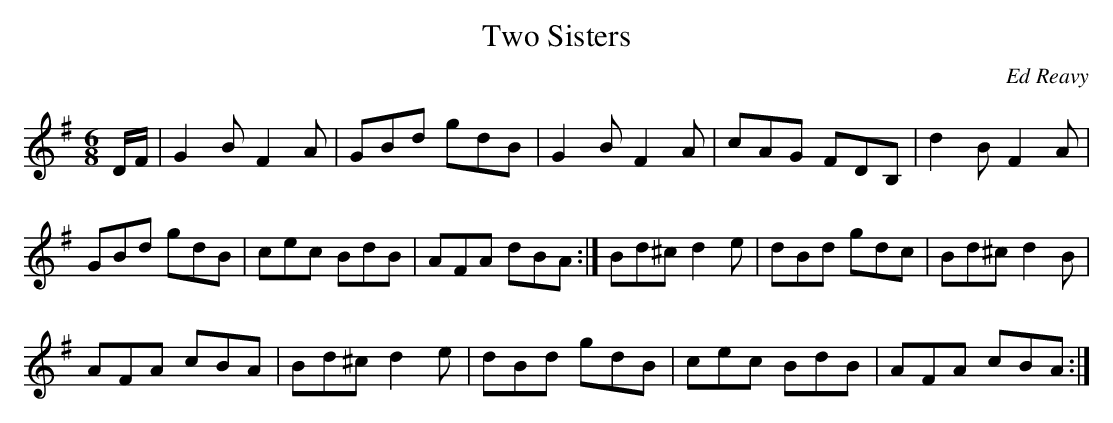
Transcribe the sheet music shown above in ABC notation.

X:1
T:Two Sisters
C:Ed Reavy
M:6/8
L:1/8
K:G
D/2F/2|G2 B F2 A|GBd gdB|G2 B F2 A|cAG FDB,|d2 B F2 A|
GBd gdB|cec BdB|AFA dBA:|Bd^c d2 e|dBd gdc|Bd^c d2 B|
AFA cBA|Bd^c d2 e|dBd gdB|cec BdB|AFA cBA:|
